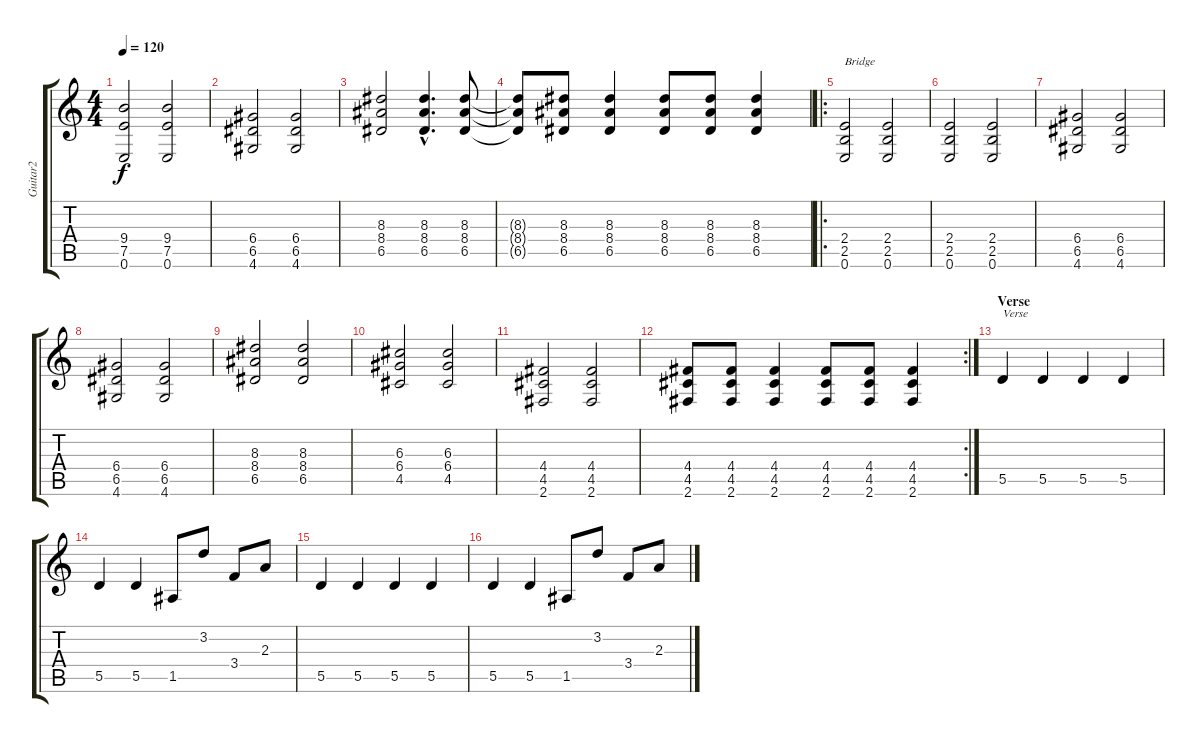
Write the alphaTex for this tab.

\track ("Guitar2" "Guitar2") {instrument acousticguitarsteel}
\staff {score tabs}
\tuning (E4 B3 G3 D3 A2 E2) {hide}
\ts (4 4)
\tempo 120
\clef g2
\ks c
(9.4 7.5 0.6).2{dy f instrument overdrivenguitar} (9.4 7.5 0.6).2{instrument overdrivenguitar} |
(6.4 6.5 4.6).2{instrument overdrivenguitar} (6.4 6.5 4.6).2{instrument overdrivenguitar} |
(8.3 8.4 6.5).2{instrument overdrivenguitar} (8.3{hac} 8.4{hac} 6.5{hac}).4{d instrument overdrivenguitar} (8.3 8.4 6.5).8{instrument overdrivenguitar} |
(8.3{t} 8.4{t} 6.5{t}).8 (8.3 8.4 6.5).8{instrument overdrivenguitar} (8.3 8.4 6.5).4{instrument overdrivenguitar} (8.3 8.4 6.5).8{instrument overdrivenguitar} (8.3 8.4 6.5).8{instrument overdrivenguitar} (8.3 8.4 6.5).4{instrument overdrivenguitar} |
\ro
(2.4 2.5 0.6).2{txt "Bridge" instrument overdrivenguitar} (2.4 2.5 0.6).2{instrument overdrivenguitar} |
(2.4 2.5 0.6).2{instrument overdrivenguitar} (2.4 2.5 0.6).2{instrument overdrivenguitar} |
(6.4 6.5 4.6).2{instrument overdrivenguitar} (6.4 6.5 4.6).2{instrument overdrivenguitar} |
(6.4 6.5 4.6).2{instrument overdrivenguitar} (6.4 6.5 4.6).2{instrument overdrivenguitar} |
(8.3 8.4 6.5).2{instrument overdrivenguitar} (8.3 8.4 6.5).2{instrument overdrivenguitar} |
(6.3 6.4 4.5).2{instrument overdrivenguitar} (6.3 6.4 4.5).2{instrument overdrivenguitar} |
(4.4 4.5 2.6).2{instrument overdrivenguitar} (4.4 4.5 2.6).2{instrument overdrivenguitar} |
\rc 2
(4.4 4.5 2.6).8{instrument overdrivenguitar} (4.4 4.5 2.6).8{instrument overdrivenguitar} (4.4 4.5 2.6).4{instrument overdrivenguitar} (4.4 4.5 2.6).8{instrument overdrivenguitar} (4.4 4.5 2.6).8{instrument overdrivenguitar} (4.4 4.5 2.6).4{instrument overdrivenguitar} |
\section ("" "Verse")
5.5.4{txt "Verse"} 5.5.4 5.5.4 5.5.4 |
5.5.4 5.5.4 1.5.8 3.2.8 3.4.8 2.3.8 |
5.5.4 5.5.4 5.5.4 5.5.4 |
5.5.4 5.5.4 1.5.8 3.2.8 3.4.8 2.3.8
